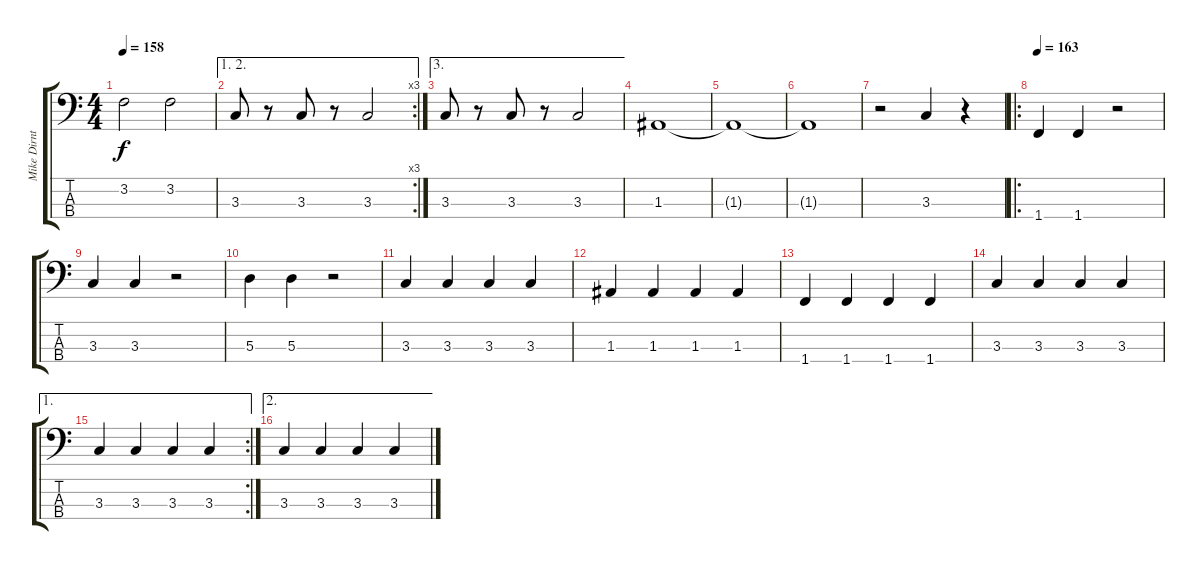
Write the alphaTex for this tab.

\track ("Mike Dirnt - Bass" "Mike Dirnt") {instrument electricbassfinger}
\staff {score tabs}
\tuning (G2 D2 A1 E1) {hide}
\ts (4 4)
\tempo 158
\clef f4
\ks c
3.2.2{dy f} 3.2.2 |
\ae (1 2)
\rc 3
3.3.8 r.8 3.3.8 r.8 3.3.2 |
\ae 3
3.3.8 r.8 3.3.8 r.8 3.3.2 |
1.3.1 |
1.3{t}.1 |
1.3{t}.1 |
r.2 3.3.4 r.4 |
\ro
\tempo 163
1.4.4 1.4.4 r.2 |
3.3.4 3.3.4 r.2 |
5.3.4 5.3.4 r.2 |
3.3.4 3.3.4 3.3.4 3.3.4 |
1.3.4 1.3.4 1.3.4 1.3.4 |
1.4.4 1.4.4 1.4.4 1.4.4 |
3.3.4 3.3.4 3.3.4 3.3.4 |
\ae 1
\rc 2
3.3.4 3.3.4 3.3.4 3.3.4 |
\ae 2
3.3.4 3.3.4 3.3.4 3.3.4
